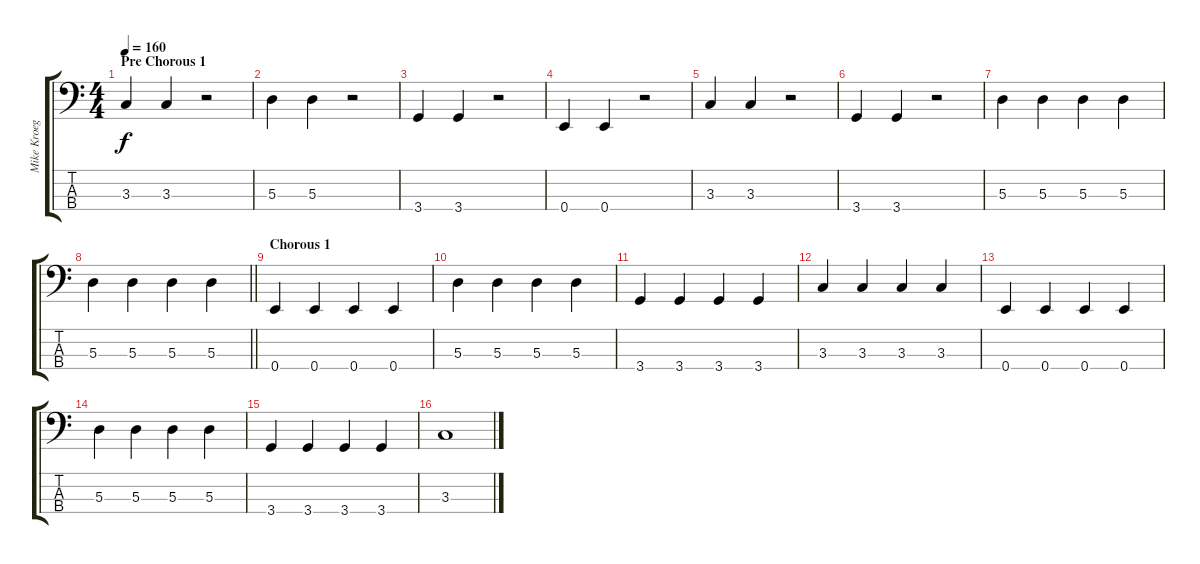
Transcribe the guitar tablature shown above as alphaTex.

\track ("Mike Kroeger" "Mike Kroeg") {instrument electricbassfinger}
\staff {score tabs}
\tuning (G2 D2 A1 E1) {hide}
\ts (4 4)
\section ("" "Pre Chorous 1")
\tempo 160
\clef f4
\ks c
3.3.4{dy f} 3.3.4 r.2 |
5.3.4 5.3.4 r.2 |
3.4.4 3.4.4 r.2 |
0.4.4 0.4.4 r.2 |
3.3.4 3.3.4 r.2 |
3.4.4 3.4.4 r.2 |
5.3.4 5.3.4 5.3.4 5.3.4 |
\barLineRight lightlight
5.3.4 5.3.4 5.3.4 5.3.4 |
\section ("" "Chorous 1")
0.4.4 0.4.4 0.4.4 0.4.4 |
5.3.4 5.3.4 5.3.4 5.3.4 |
3.4.4 3.4.4 3.4.4 3.4.4 |
3.3.4 3.3.4 3.3.4 3.3.4 |
0.4.4 0.4.4 0.4.4 0.4.4 |
5.3.4 5.3.4 5.3.4 5.3.4 |
3.4.4 3.4.4 3.4.4 3.4.4 |
3.3.1
